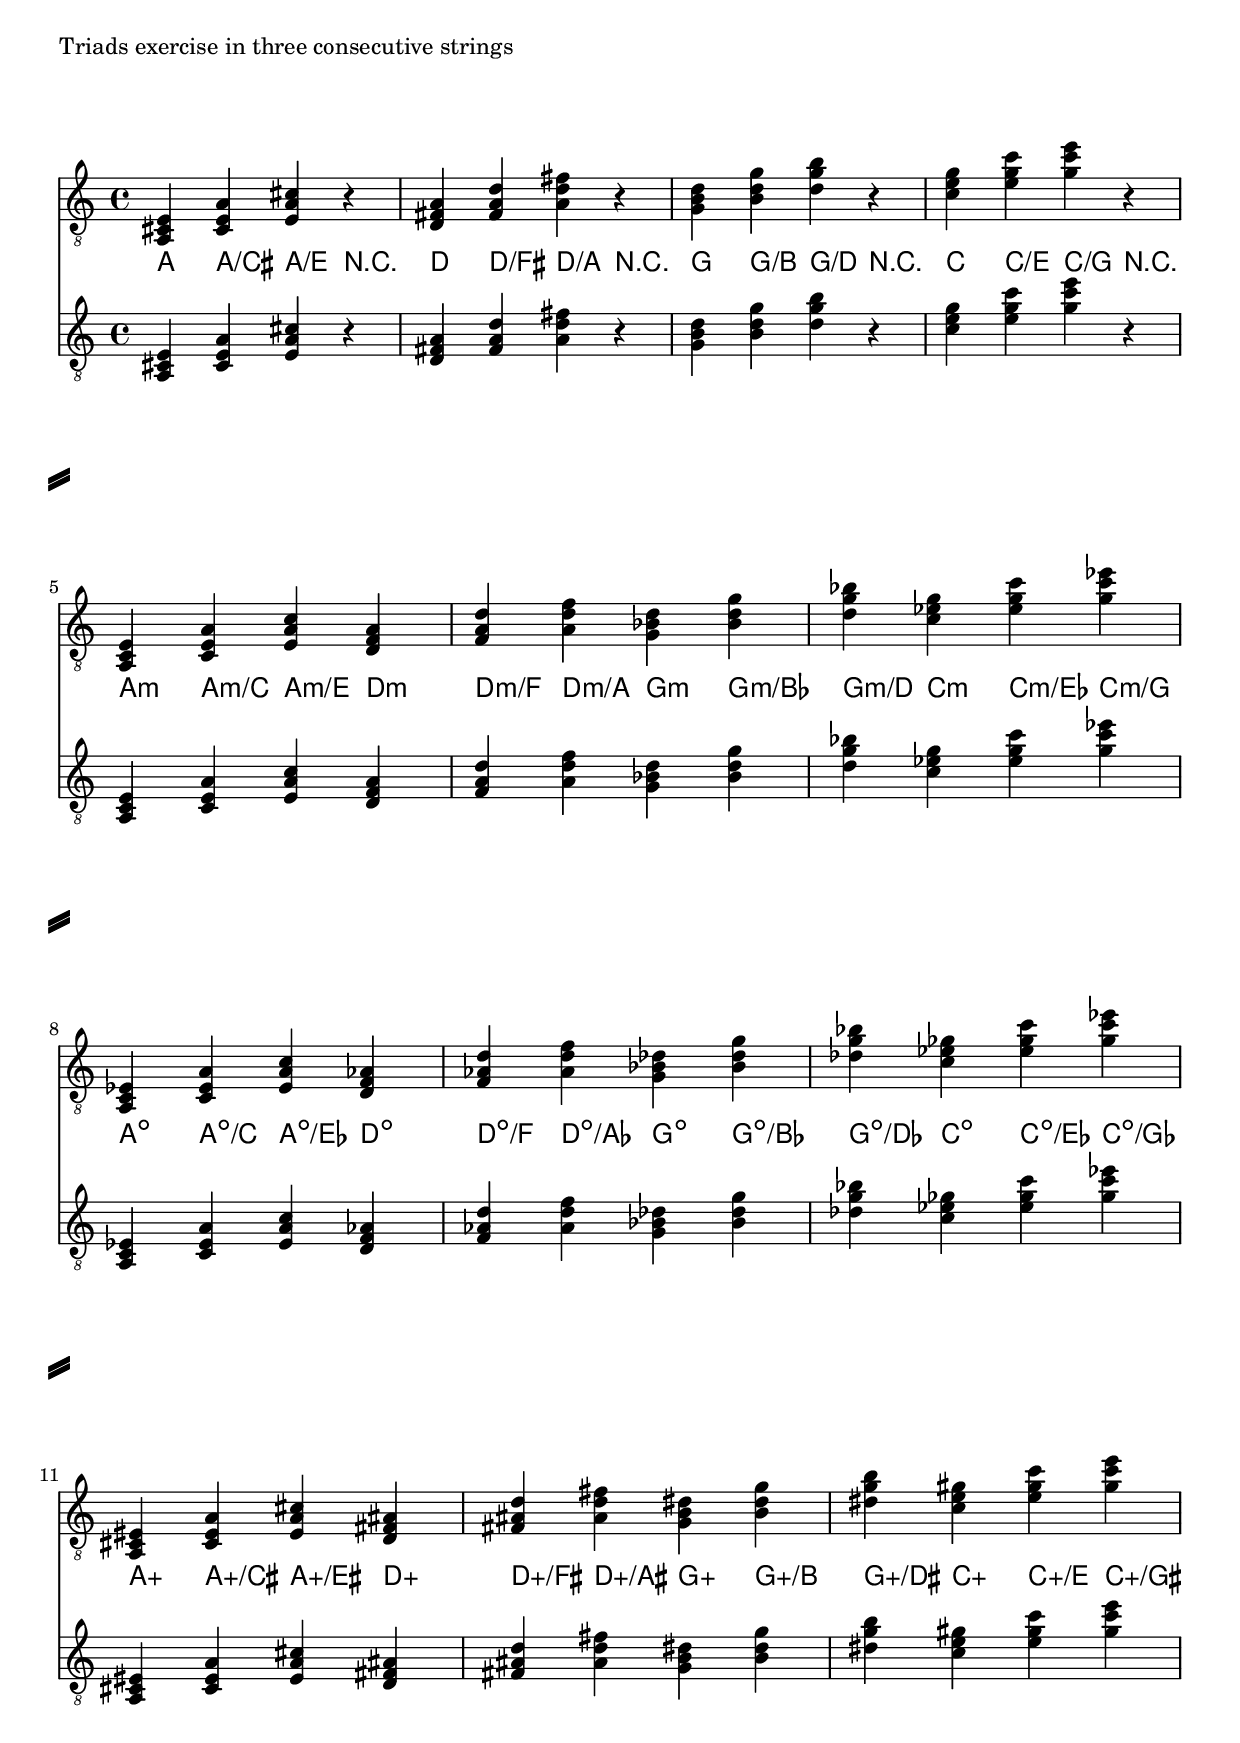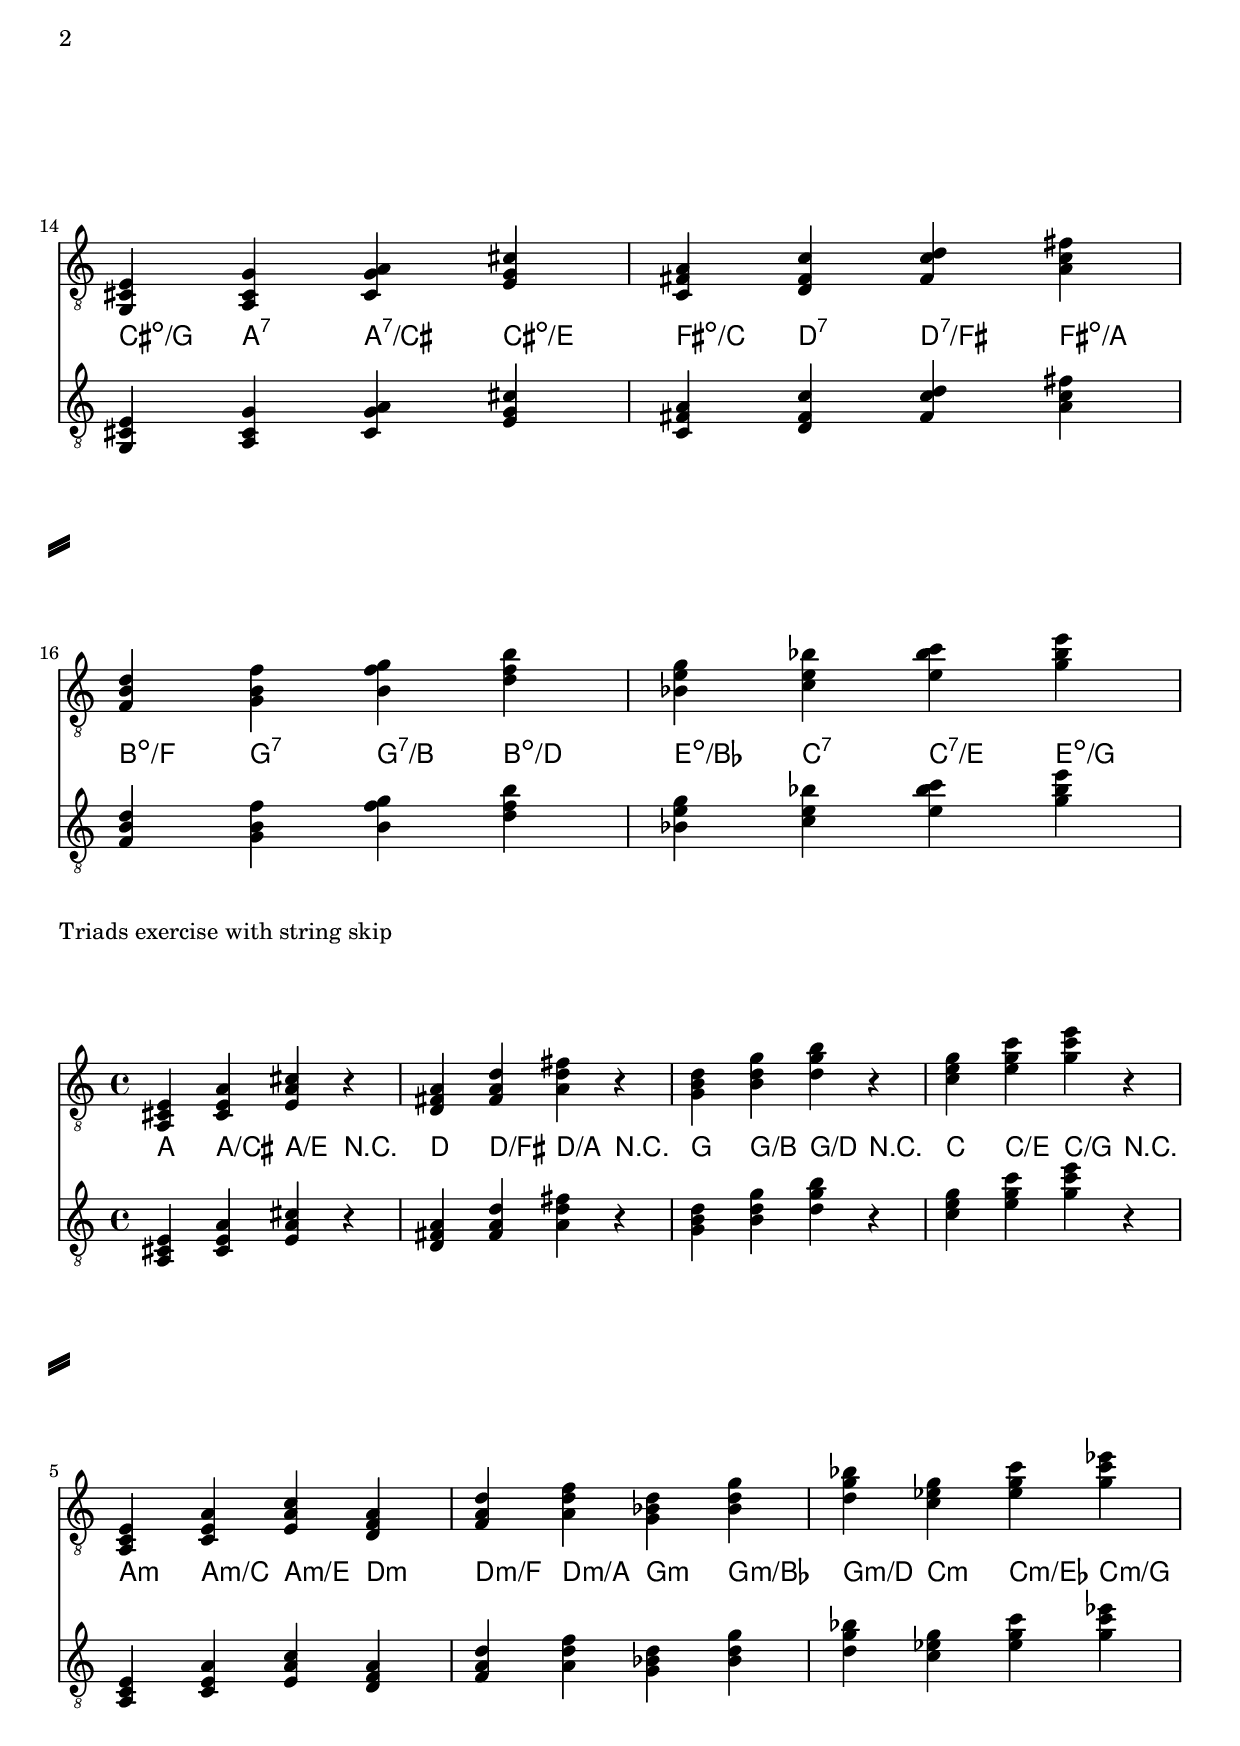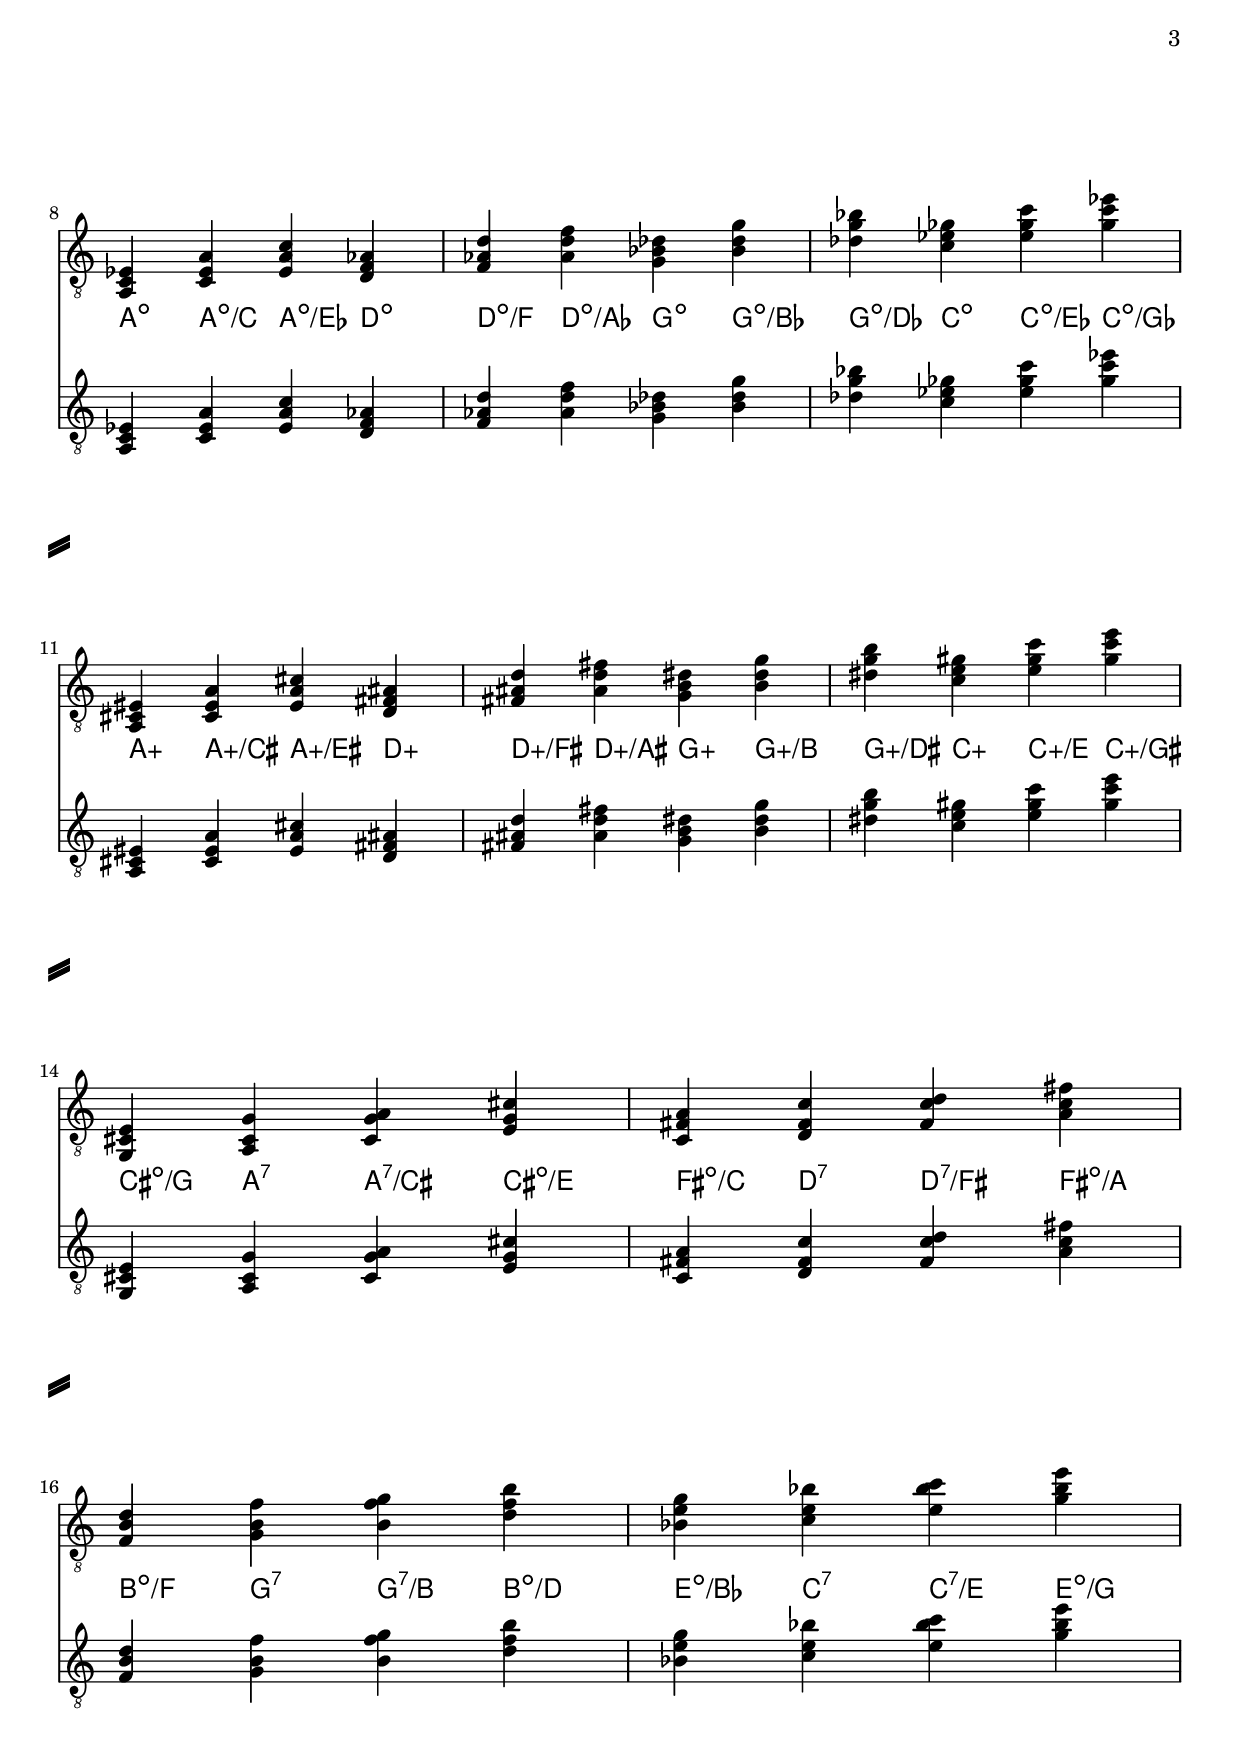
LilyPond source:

\version "2.24.2"

\include "../include/common.ly"

\markup {
  Triads exercise in three consecutive strings
}

pattern =
#(define-music-function (chord) (ly:music?)
   #{
    \setChordStrings #'(6 5 4)                  $chord
    \setChordStrings #'(5 4 3) \transpose a d'  $chord
    \setChordStrings #'(4 3 2) \transpose a g'  $chord
    \setChordStrings #'(3 2 1) \transpose a c'' $chord
    \break
   #})


exercise = {
  \pattern \chordmode {a,,4 a,/cis a,/e r}
  \pattern \chordmode {a,,:m a,:m/c a,:m/e}
  \pattern \chordmode {a,,:dim a,:dim/c a,:dim/ees}
  \pattern \chordmode {a,,:aug a,:aug/cis a,:aug/eis}
  \pattern \chordmode {a,,:7^1/g a,,:7^5 a,:7^5/cis a,:7^1/e}
}

\layout { \omit Voice.StringNumber }

<<
\new Staff \exercise
\new ChordNames \exercise
\new AlphaTab \exercise
>>

\markup {
  Triads exercise with string skip
}

pattern =
#(define-music-function (chord) (ly:music?)
   #{
    \setChordStrings #'(6 5 4)                  $chord
    \setChordStrings #'(5 4 3) \transpose a d'  $chord
    \setChordStrings #'(4 3 2) \transpose a g'  $chord
    \setChordStrings #'(3 2 1) \transpose a c'' $chord
    \break
   #})


exercise = {
  \pattern \chordmode {a,,4 a,/cis a,/e r}
  \pattern \chordmode {a,,:m a,:m/c a,:m/e}
  \pattern \chordmode {a,,:dim a,:dim/c a,:dim/ees}
  \pattern \chordmode {a,,:aug a,:aug/cis a,:aug/eis}
  \pattern \chordmode {a,,:7^1/g a,,:7^5 a,:7^5/cis a,:7^1/e}
}

\layout { \omit Voice.StringNumber }

<<
\new Staff \exercise
\new ChordNames \exercise
\new AlphaTab \exercise
>>
